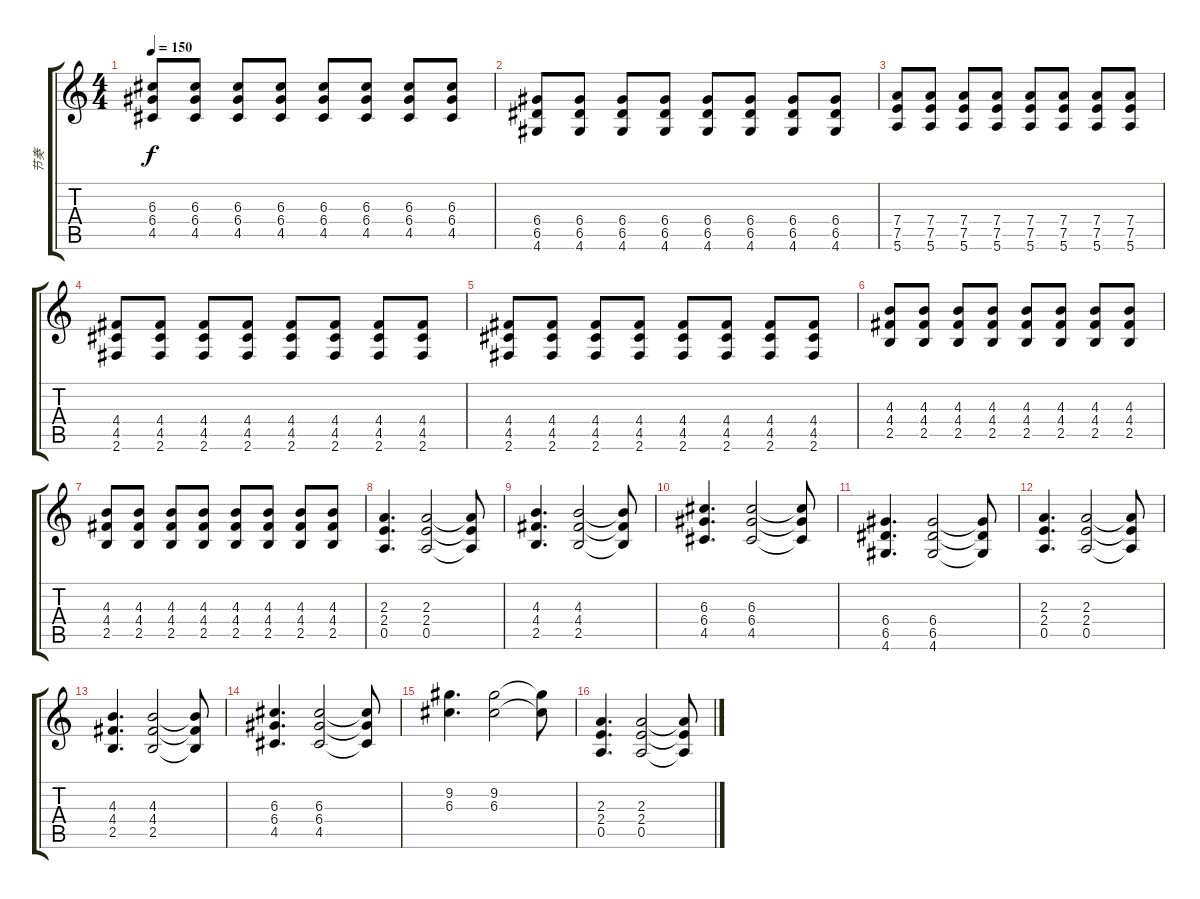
\track ("节奏" "节奏") {instrument overdrivenguitar}
\staff {score tabs}
\tuning (E4 B3 G3 D3 A2 E2) {hide}
\ts (4 4)
\tempo 150
\clef g2
\ks c
(6.3 6.4 4.5).8{dy f} (6.3 6.4 4.5).8 (6.3 6.4 4.5).8 (6.3 6.4 4.5).8 (6.3 6.4 4.5).8 (6.3 6.4 4.5).8 (6.3 6.4 4.5).8 (6.3 6.4 4.5).8 |
(6.4 6.5 4.6).8 (6.4 6.5 4.6).8 (6.4 6.5 4.6).8 (6.4 6.5 4.6).8 (6.4 6.5 4.6).8 (6.4 6.5 4.6).8 (6.4 6.5 4.6).8 (6.4 6.5 4.6).8 |
(7.4 7.5 5.6).8 (7.4 7.5 5.6).8 (7.4 7.5 5.6).8 (7.4 7.5 5.6).8 (7.4 7.5 5.6).8 (7.4 7.5 5.6).8 (7.4 7.5 5.6).8 (7.4 7.5 5.6).8 |
(4.4 4.5 2.6).8 (4.4 4.5 2.6).8 (4.4 4.5 2.6).8 (4.4 4.5 2.6).8 (4.4 4.5 2.6).8 (4.4 4.5 2.6).8 (4.4 4.5 2.6).8 (4.4 4.5 2.6).8 |
(4.4 4.5 2.6).8 (4.4 4.5 2.6).8 (4.4 4.5 2.6).8 (4.4 4.5 2.6).8 (4.4 4.5 2.6).8 (4.4 4.5 2.6).8 (4.4 4.5 2.6).8 (4.4 4.5 2.6).8 |
(4.3 4.4 2.5).8 (4.3 4.4 2.5).8 (4.3 4.4 2.5).8 (4.3 4.4 2.5).8 (4.3 4.4 2.5).8 (4.3 4.4 2.5).8 (4.3 4.4 2.5).8 (4.3 4.4 2.5).8 |
(4.3 4.4 2.5).8 (4.3 4.4 2.5).8 (4.3 4.4 2.5).8 (4.3 4.4 2.5).8 (4.3 4.4 2.5).8 (4.3 4.4 2.5).8 (4.3 4.4 2.5).8 (4.3 4.4 2.5).8 |
(2.3 2.4 0.5).4{d} (2.3 2.4 0.5).2 (2.3{t} 2.4{t} 0.5{t}).8 |
(4.3 4.4 2.5).4{d} (4.3 4.4 2.5).2 (4.3{t} 4.4{t} 2.5{t}).8 |
(6.3 6.4 4.5).4{d} (6.3 6.4 4.5).2 (6.3{t} 6.4{t} 4.5{t}).8 |
(6.4 6.5 4.6).4{d} (6.4 6.5 4.6).2 (6.4{t} 6.5{t} 4.6{t}).8 |
(2.3 2.4 0.5).4{d} (2.3 2.4 0.5).2 (2.3{t} 2.4{t} 0.5{t}).8 |
(4.3 4.4 2.5).4{d} (4.3 4.4 2.5).2 (4.3{t} 4.4{t} 2.5{t}).8 |
(6.3 6.4 4.5).4{d} (6.3 6.4 4.5).2 (6.3{t} 6.4{t} 4.5{t}).8 |
(9.2 6.3).4{d} (9.2 6.3).2 (9.2{t} 6.3{t}).8 |
(2.3 2.4 0.5).4{d} (2.3 2.4 0.5).2 (2.3{t} 2.4{t} 0.5{t}).8
